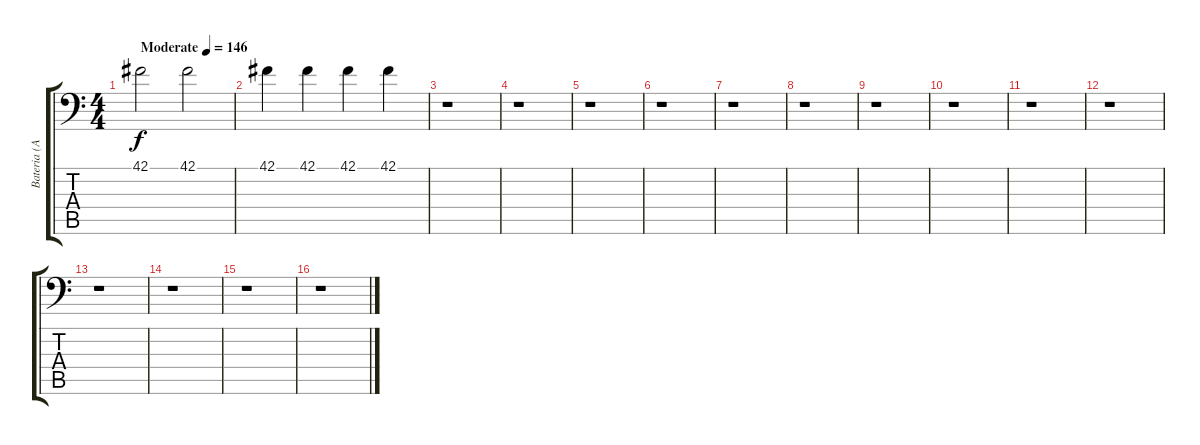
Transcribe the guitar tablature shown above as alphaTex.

\track ("Bateria (Aquiles Priester)" "Bateria (A") {instrument acousticgrandpiano}
\staff {score tabs}
\tuning (C-1 C-1 C-1 C-1 C-1 C-1) {hide}
\ts (4 4)
\tempo (146 "Moderate")
\clef f4
\ks c
42.1.2{dy f instrument acousticgrandpiano} 42.1.2 |
42.1.4 42.1.4 42.1.4 42.1.4 |
r.1 |
r.1 |
r.1 |
r.1 |
r.1 |
r.1 |
r.1 |
r.1 |
r.1 |
r.1 |
r.1 |
r.1 |
r.1 |
r.1
